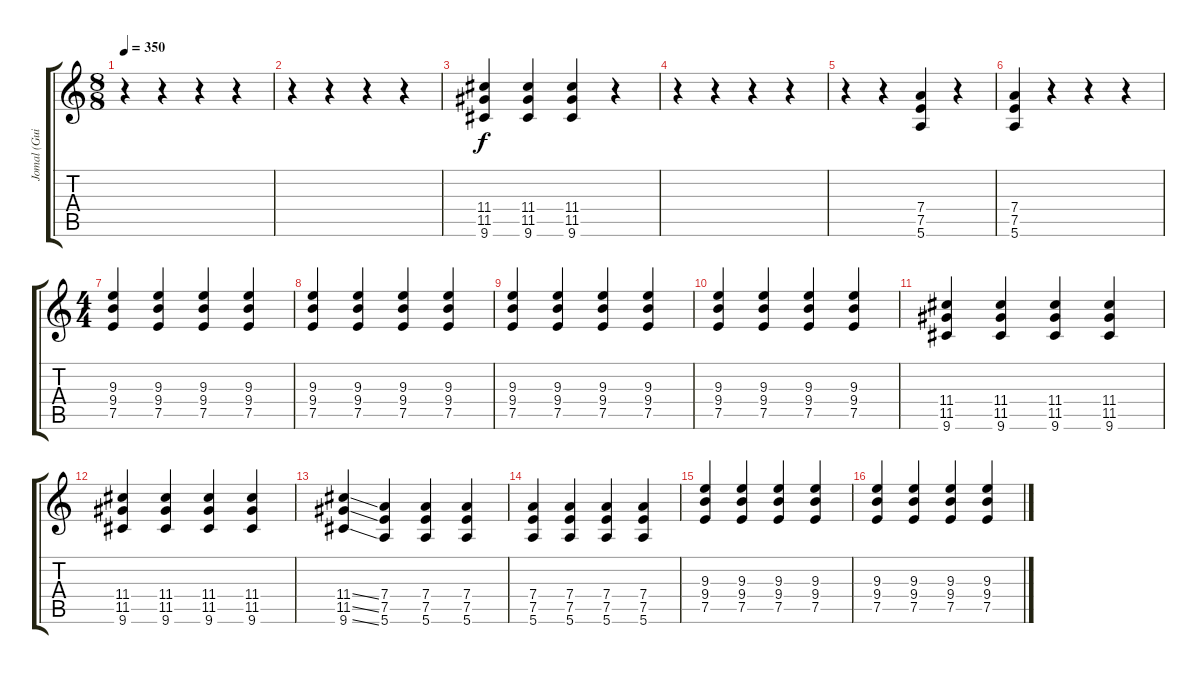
\track ("Jomal (Guitar 1)" "Jomal (Gui") {instrument electricguitarjazz}
\staff {score tabs}
\tuning (E4 B3 G3 D3 A2 E2) {hide}
\ts (8 8)
\tempo 350
\clef g2
\ks c
r.4{dy f} r.4 r.4 r.4 |
r.4 r.4 r.4 r.4 |
(11.4 11.5 9.6).4 (11.4 11.5 9.6).4 (11.4 11.5 9.6).4 r.4 |
r.4 r.4 r.4 r.4 |
r.4 r.4 (7.4 7.5 5.6).4 r.4 |
(7.4 7.5 5.6).4 r.4 r.4 r.4 |
\ts (4 4)
(9.3 9.4 7.5).4 (9.3 9.4 7.5).4 (9.3 9.4 7.5).4 (9.3 9.4 7.5).4 |
(9.3 9.4 7.5).4 (9.3 9.4 7.5).4 (9.3 9.4 7.5).4 (9.3 9.4 7.5).4 |
(9.3 9.4 7.5).4 (9.3 9.4 7.5).4 (9.3 9.4 7.5).4 (9.3 9.4 7.5).4 |
(9.3 9.4 7.5).4 (9.3 9.4 7.5).4 (9.3 9.4 7.5).4 (9.3 9.4 7.5).4 |
(11.4 11.5 9.6).4 (11.4 11.5 9.6).4 (11.4 11.5 9.6).4 (11.4 11.5 9.6).4 |
(11.4 11.5 9.6).4 (11.4 11.5 9.6).4 (11.4 11.5 9.6).4 (11.4 11.5 9.6).4 |
(11.4{ss} 11.5{ss} 9.6{ss}).4 (7.4 7.5 5.6).4 (7.4 7.5 5.6).4 (7.4 7.5 5.6).4 |
(7.4 7.5 5.6).4 (7.4 7.5 5.6).4 (7.4 7.5 5.6).4 (7.4 7.5 5.6).4 |
(9.3 9.4 7.5).4 (9.3 9.4 7.5).4 (9.3 9.4 7.5).4 (9.3 9.4 7.5).4 |
(9.3 9.4 7.5).4 (9.3 9.4 7.5).4 (9.3 9.4 7.5).4 (9.3 9.4 7.5).4
